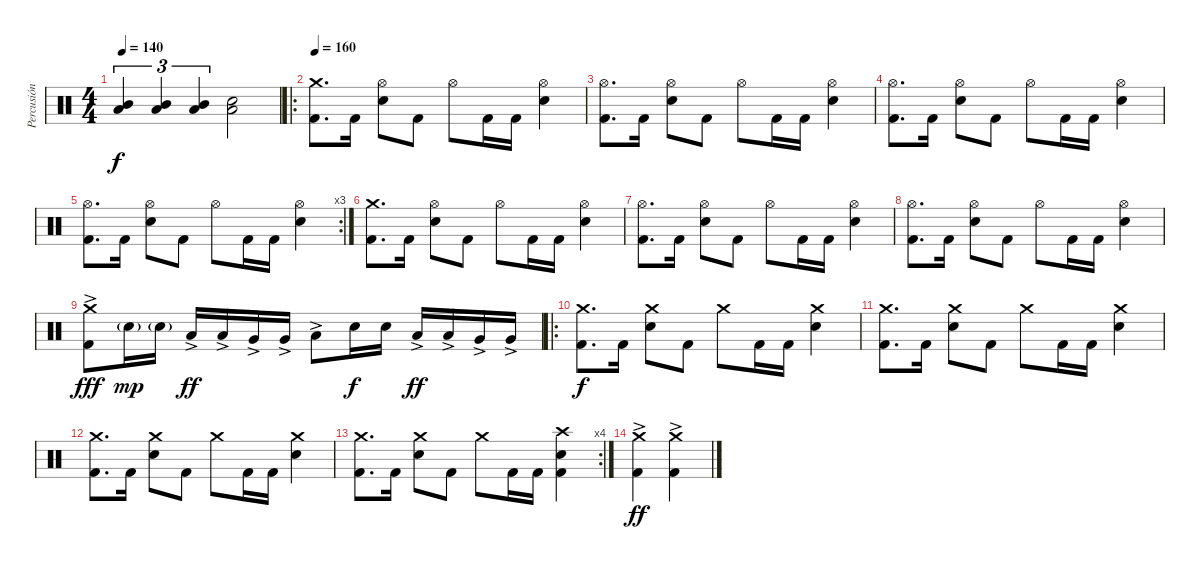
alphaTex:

\track ("Percusión" "Percusión") {instrument percussion}
\staff {score}
\articulation defaults
\ts (4 4)
\tempo 140
\clef neutral
\ks c
("Mid Tom (hit)" "Low Tom (hit)").4{tu (3 2) dy f} ("Mid Tom (hit)" "Low Tom (hit)").4{tu (3 2)} ("Mid Tom (hit)" "Low Tom (hit)").4{tu (3 2)} ("Low Floor Tom (hit)" "Electric Snare (hit)").2 |
\ro
\tempo 160
("Crash medium (hit)" "Kick (hit) 2").8{d} "Kick (hit) 2".16 ("Electric Snare (hit)" "Hi-Hat (open)").8 "Kick (hit) 2".8 "Hi-Hat (open)".8 "Kick (hit) 2".16 "Kick (hit) 2".16 ("Electric Snare (hit)" "Hi-Hat (open)").4 |
("Kick (hit) 2" "Hi-Hat (open)").8{d} "Kick (hit) 2".16 ("Electric Snare (hit)" "Hi-Hat (open)").8 "Kick (hit) 2".8 "Hi-Hat (open)".8 "Kick (hit) 2".16 "Kick (hit) 2".16 ("Electric Snare (hit)" "Hi-Hat (open)").4 |
("Kick (hit) 2" "Hi-Hat (open)").8{d} "Kick (hit) 2".16 ("Electric Snare (hit)" "Hi-Hat (open)").8 "Kick (hit) 2".8 "Hi-Hat (open)".8 "Kick (hit) 2".16 "Kick (hit) 2".16 ("Electric Snare (hit)" "Hi-Hat (open)").4 |
\rc 3
("Kick (hit) 2" "Hi-Hat (open)").8{d} "Kick (hit) 2".16 ("Electric Snare (hit)" "Hi-Hat (open)").8 "Kick (hit) 2".8 "Hi-Hat (open)".8 "Kick (hit) 2".16 "Kick (hit) 2".16 ("Electric Snare (hit)" "Hi-Hat (open)").4 |
("Crash medium (hit)" "Kick (hit) 2").8{d} "Kick (hit) 2".16 ("Electric Snare (hit)" "Hi-Hat (open)").8 "Kick (hit) 2".8 "Hi-Hat (open)".8 "Kick (hit) 2".16 "Kick (hit) 2".16 ("Electric Snare (hit)" "Hi-Hat (open)").4 |
("Kick (hit) 2" "Hi-Hat (open)").8{d} "Kick (hit) 2".16 ("Electric Snare (hit)" "Hi-Hat (open)").8 "Kick (hit) 2".8 "Hi-Hat (open)".8 "Kick (hit) 2".16 "Kick (hit) 2".16 ("Electric Snare (hit)" "Hi-Hat (open)").4 |
("Kick (hit) 2" "Hi-Hat (open)").8{d} "Kick (hit) 2".16 ("Electric Snare (hit)" "Hi-Hat (open)").8 "Kick (hit) 2".8 "Hi-Hat (open)".8 "Kick (hit) 2".16 "Kick (hit) 2".16 ("Electric Snare (hit)" "Hi-Hat (open)").4 |
("Crash medium (hit)" "Kick (hit) 2"{ac}).8{dy fff} "Electric Snare (hit)"{g}.16{dy mp} "Electric Snare (hit)"{g}.16 "Low Tom (hit)"{ac}.16{dy ff} "Low Tom (hit)"{ac}.16 "Very Low Tom (hit)"{ac}.16 "Very Low Tom (hit)"{ac}.16 "Low Floor Tom (hit)"{ac}.8 "Electric Snare (hit)".16{dy f} "Electric Snare (hit)".16 "Low Tom (hit)"{ac}.16{dy ff} "Low Tom (hit)"{ac}.16 "Very Low Tom (hit)"{ac}.16 "Very Low Tom (hit)"{ac}.16 |
\ro
("Crash medium (hit)" "Kick (hit) 2").8{d dy f} "Kick (hit) 2".16 ("Crash medium (hit)" "Electric Snare (hit)").8 "Kick (hit) 2".8 "Crash medium (hit)".8 "Kick (hit) 2".16 "Kick (hit) 2".16 ("Crash medium (hit)" "Electric Snare (hit)").4 |
("Crash medium (hit)" "Kick (hit) 2").8{d} "Kick (hit) 2".16 ("Crash medium (hit)" "Electric Snare (hit)").8 "Kick (hit) 2".8 "Crash medium (hit)".8 "Kick (hit) 2".16 "Kick (hit) 2".16 ("Crash medium (hit)" "Electric Snare (hit)").4 |
("Crash medium (hit)" "Kick (hit) 2").8{d} "Kick (hit) 2".16 ("Crash medium (hit)" "Electric Snare (hit)").8 "Kick (hit) 2".8 "Crash medium (hit)".8 "Kick (hit) 2".16 "Kick (hit) 2".16 ("Crash medium (hit)" "Electric Snare (hit)").4 |
\rc 4
("Crash medium (hit)" "Kick (hit) 2").8{d} "Kick (hit) 2".16 ("Crash medium (hit)" "Electric Snare (hit)").8 "Kick (hit) 2".8 "Crash medium (hit)".8 "Kick (hit) 2".16 "Kick (hit) 2".16 ("Crash high (hit)" "Kick (hit) 2" "Electric Snare (hit)").4 |
("Crash medium (hit)" "Kick (hit) 2"{ac}).4{dy ff} ("Crash medium (hit)" "Kick (hit) 2"{ac}).4
